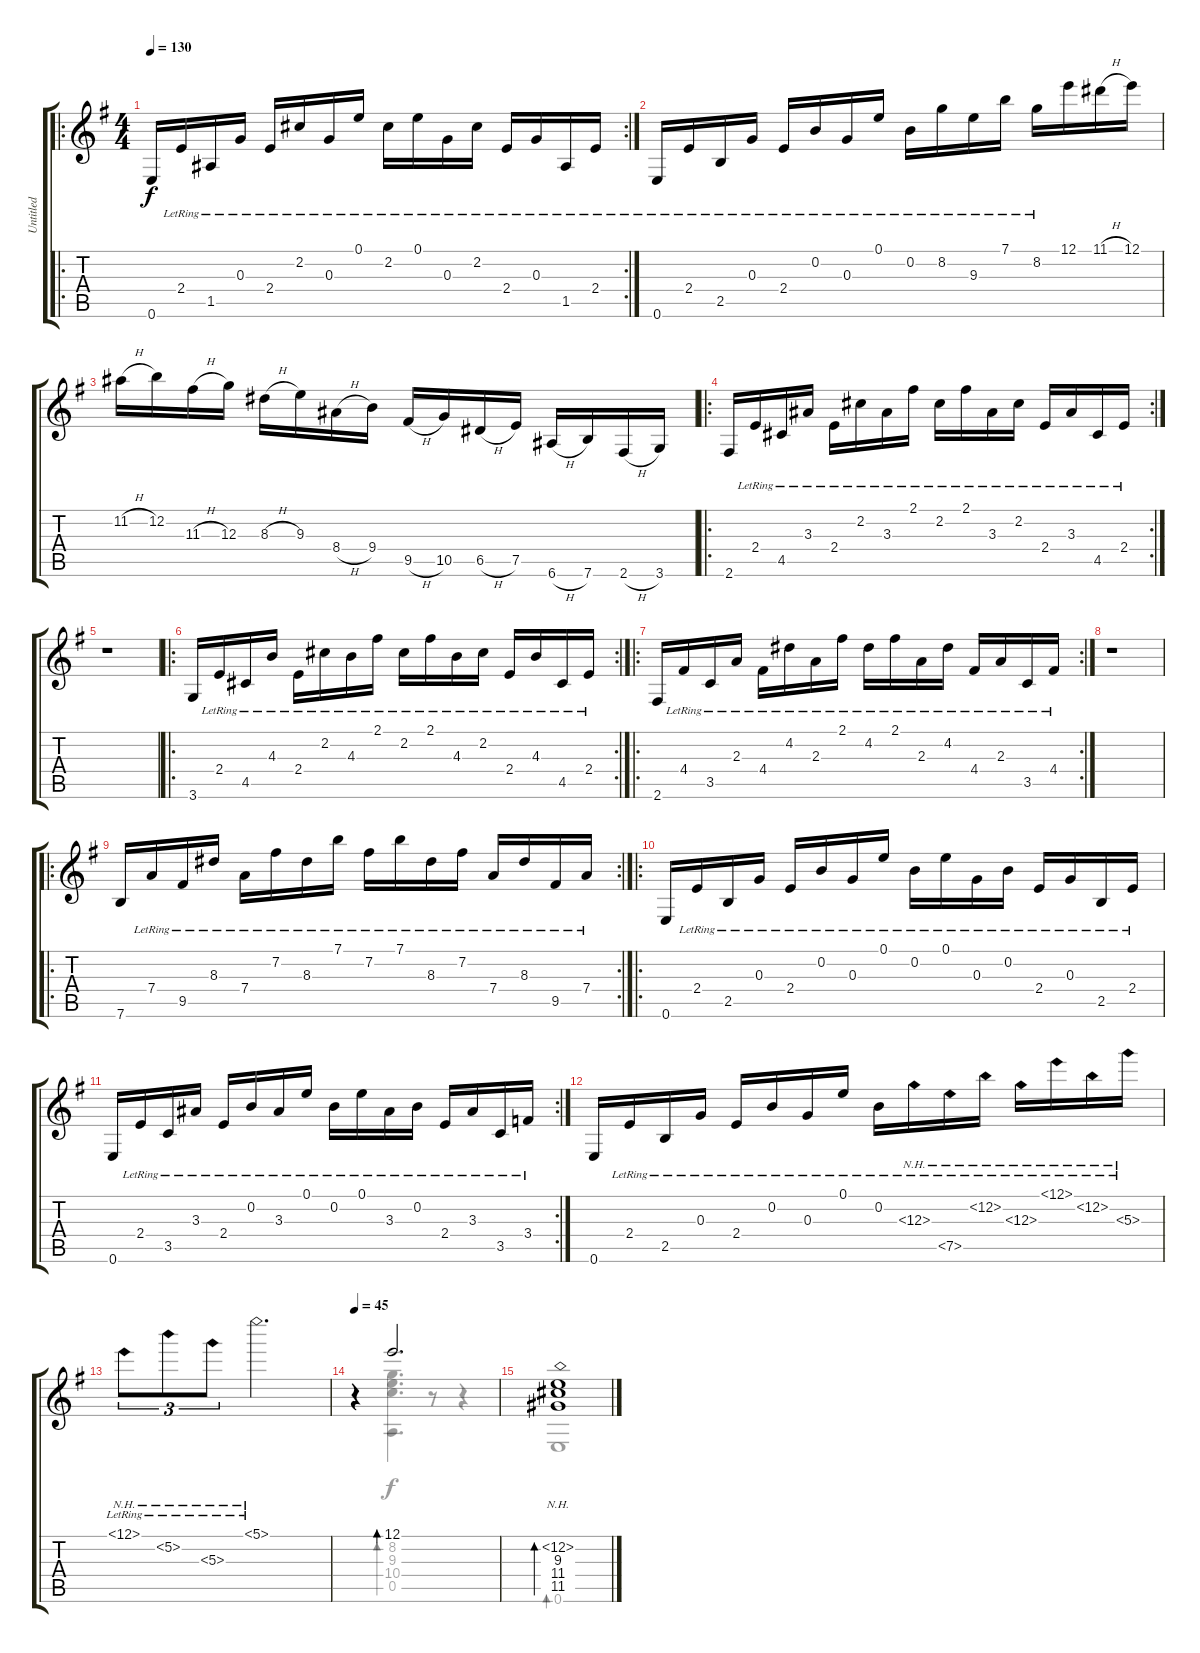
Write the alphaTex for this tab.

\track ("Untitled" "Untitled") {instrument acousticguitarnylon}
\staff {score tabs}
\tuning (E4 B3 G3 D3 A2 E2) {hide}
\voice
\ro
\rc 2
\ts (4 4)
\tempo 130
\clef g2
\ks g
0.6.16{dy f} 2.4{lr}.16 1.5{lr}.16 0.3{lr}.16 2.4{lr}.16 2.2{lr}.16 0.3{lr}.16 0.1{lr}.16 2.2{lr}.16 0.1{lr}.16 0.3{lr}.16 2.2{lr}.16 2.4{lr}.16 0.3{lr}.16 1.5{lr}.16 2.4{lr}.16 |
0.6{lr}.16 2.4{lr}.16 2.5{lr}.16 0.3{lr}.16 2.4{lr}.16 0.2{lr}.16 0.3{lr}.16 0.1{lr}.16 0.2{lr}.16 8.2{lr}.16 9.3{lr}.16 7.1{lr}.16 8.2{lr}.16 12.1.16 11.1{h}.16 12.1.16 |
11.2{h}.16 12.2.16 11.3{h}.16 12.3.16 8.3{h}.16 9.3.16 8.4{h}.16 9.4.16 9.5{h}.16 10.5.16 6.5{h}.16 7.5.16 6.6{h}.16 7.6.16 2.6{h}.16 3.6.16 |
\ro
\rc 2
2.6.16 2.4{lr}.16 4.5{lr}.16 3.3{lr}.16 2.4{lr}.16 2.2{lr}.16 3.3{lr}.16 2.1{lr}.16 2.2{lr}.16 2.1{lr}.16 3.3{lr}.16 2.2{lr}.16 2.4{lr}.16 3.3{lr}.16 4.5{lr}.16 2.4{lr}.16 |
r.1 |
\ro
\rc 2
3.6.16 2.4{lr}.16 4.5{lr}.16 4.3{lr}.16 2.4{lr}.16 2.2{lr}.16 4.3{lr}.16 2.1{lr}.16 2.2{lr}.16 2.1{lr}.16 4.3{lr}.16 2.2{lr}.16 2.4{lr}.16 4.3{lr}.16 4.5{lr}.16 2.4{lr}.16 |
\ro
\rc 2
2.6.16 4.4{lr}.16 3.5{lr}.16 2.3{lr}.16 4.4{lr}.16 4.2{lr}.16 2.3{lr}.16 2.1{lr}.16 4.2{lr}.16 2.1{lr}.16 2.3{lr}.16 4.2{lr}.16 4.4{lr}.16 2.3{lr}.16 3.5{lr}.16 4.4{lr}.16 |
r.1 |
\ro
\rc 2
7.6.16 7.4{lr}.16 9.5{lr}.16 8.3{lr}.16 7.4{lr}.16 7.2{lr}.16 8.3{lr}.16 7.1{lr}.16 7.2{lr}.16 7.1{lr}.16 8.3{lr}.16 7.2{lr}.16 7.4{lr}.16 8.3{lr}.16 9.5{lr}.16 7.4{lr}.16 |
\ro
0.6.16 2.4{lr}.16 2.5{lr}.16 0.3{lr}.16 2.4{lr}.16 0.2{lr}.16 0.3{lr}.16 0.1{lr}.16 0.2{lr}.16 0.1{lr}.16 0.3{lr}.16 0.2{lr}.16 2.4{lr}.16 0.3{lr}.16 2.5{lr}.16 2.4{lr}.16 |
\rc 2
0.6.16 2.4{lr}.16 3.5{lr}.16 3.3{lr}.16 2.4{lr}.16 0.2{lr}.16 3.3{lr}.16 0.1{lr}.16 0.2{lr}.16 0.1{lr}.16 3.3{lr}.16 0.2{lr}.16 2.4{lr}.16 3.3{lr}.16 3.5{lr}.16 3.4{lr}.16 |
0.6.16 2.4{lr}.16 2.5{lr}.16 0.3{lr}.16 2.4{lr}.16 0.2{lr}.16 0.3{lr}.16 0.1{lr}.16 0.2{lr}.16 12.3{nh lr}.16 7.5{nh lr}.16 12.2{nh lr}.16 12.3{nh lr}.16 12.1{nh lr}.16 12.2{nh lr}.16 5.3{nh lr}.16 |
12.1{nh lr}.8{tu (3 2)} 5.2{nh lr}.8{tu (3 2)} 5.3{nh lr}.8{tu (3 2)} 5.1{nh lr}.2{d} |
\tempo 45
r.4 12.1.2{d bd 30} |
(12.2{nh} 9.3 11.4 11.5).1{bd 30}
\voice
\clef g2
\ottava regular
\simile none
\ks g
|
|
|
|
|
|
|
|
|
|
|
|
|
r.4 (8.2 9.3 10.4 0.5).4{d bd 30} r.8 r.4 |
0.6.1{bd 30}
